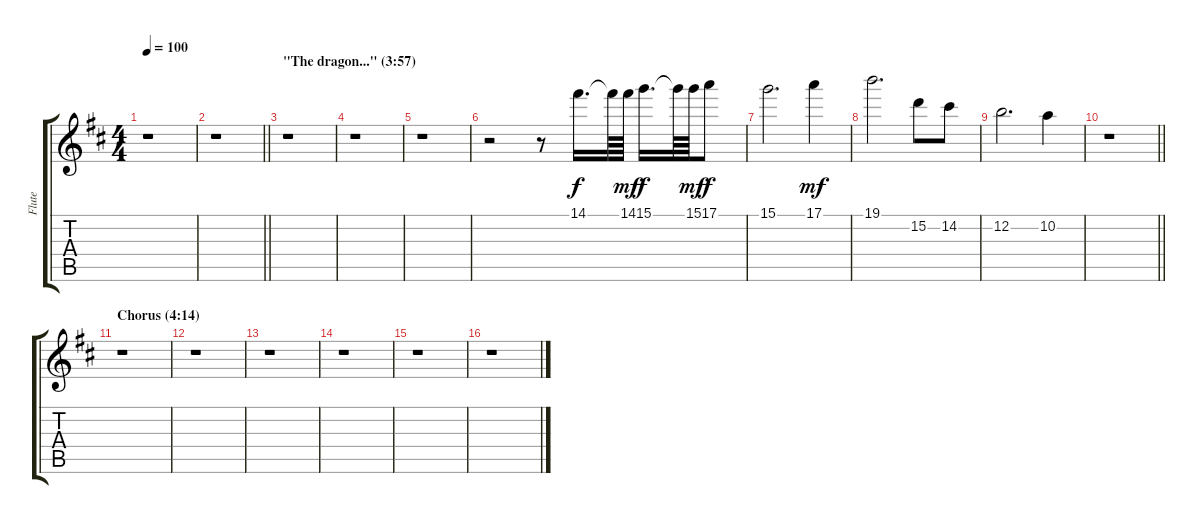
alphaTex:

\track ("Flute" "Flute") {instrument panflute}
\staff {score tabs}
\tuning (E5 B4 G4 D4 A3 E3) {hide}
\ts (4 4)
\tempo 100
\clef g2
\ks bminor
r.1{dy mf} |
\barLineRight lightlight
r.1 |
\section ("" "\"The dragon...\" (3:57)")
r.1 |
r.1 |
r.1 |
r.2 r.8 14.1.16{d dy f volume 7} 14.1{t}.64 14.1.64{dy mf} 15.1.16{d dy f} 15.1{t}.64 15.1.64{dy mf} 17.1.8{dy f} |
15.1.2{d} 17.1.4{dy mf} |
19.1.2{d} 15.2.8 14.2.8 |
12.2.2{d} 10.2.4 |
\barLineRight lightlight
r.1 |
\section ("" "Chorus (4:14)")
r.1 |
r.1 |
r.1 |
r.1 |
r.1 |
r.1
